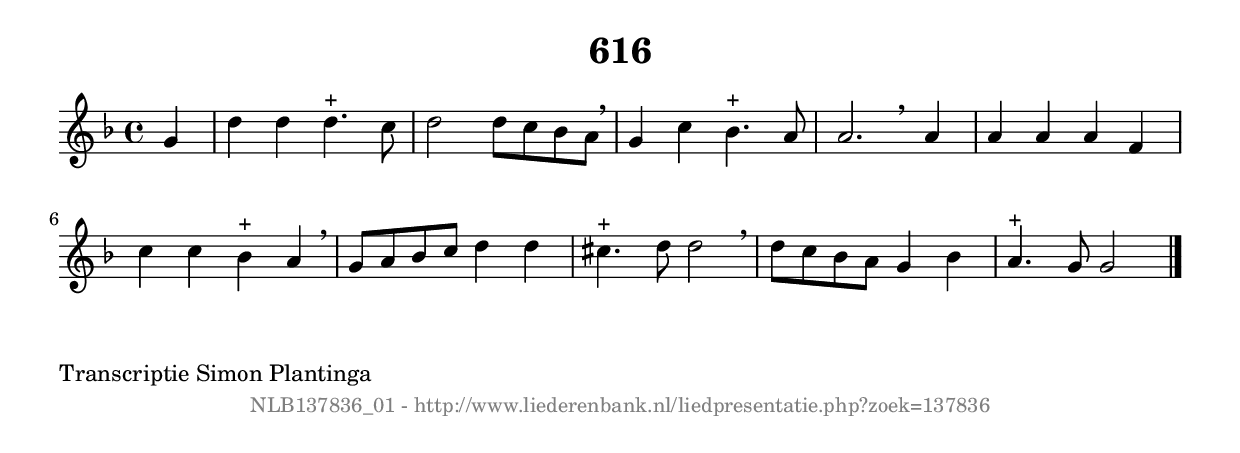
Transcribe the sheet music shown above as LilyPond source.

%
% produced by wce2krn 1.64 (7 June 2014)
%
\version"2.16"
#(append! paper-alist '(("long" . (cons (* 210 mm) (* 2000 mm)))))
#(set-default-paper-size "long")
sb = {\breathe}
mBreak = {\breathe }
bBreak = {\breathe }
x = {\once\override NoteHead #'style = #'cross }
gl=\glissando
itime={\override Staff.TimeSignature #'stencil = ##f }
ficta = {\once\set suggestAccidentals = ##t}
fine = {\once\override Score.RehearsalMark #'self-alignment-X = #1 \mark \markup {\italic{Fine}}}
dc = {\once\override Score.RehearsalMark #'self-alignment-X = #1 \mark \markup {\italic{D.C.}}}
dcf = {\once\override Score.RehearsalMark #'self-alignment-X = #1 \mark \markup {\italic{D.C. al Fine}}}
dcc = {\once\override Score.RehearsalMark #'self-alignment-X = #1 \mark \markup {\italic{D.C. al Coda}}}
ds = {\once\override Score.RehearsalMark #'self-alignment-X = #1 \mark \markup {\italic{D.S.}}}
dsf = {\once\override Score.RehearsalMark #'self-alignment-X = #1 \mark \markup {\italic{D.S. al Fine}}}
dsc = {\once\override Score.RehearsalMark #'self-alignment-X = #1 \mark \markup {\italic{D.S. al Coda}}}
pv = {\set Score.repeatCommands = #'((volta "1"))}
sv = {\set Score.repeatCommands = #'((volta "2"))}
tv = {\set Score.repeatCommands = #'((volta "3"))}
qv = {\set Score.repeatCommands = #'((volta "4"))}
xv = {\set Score.repeatCommands = #'((volta #f))}
\header{ tagline = ""
title = "616"
}
\score {{
\key g \dorian
\relative g'
{
\set melismaBusyProperties = #'()
\partial 32*8
\time 4/4
\tempo 4=120
\override Score.MetronomeMark #'transparent = ##t
\override Score.RehearsalMark #'break-visibility = #(vector #t #t #f)
g4 | d'4 d4 d4.^"+" c8 | d2 d8 c8 bes8 a8 \sb | g4 c4 bes4.^"+" a8 | a2. \bar ":|:" \bBreak
a4 | a4 a4 a4 f4 | c'4 c4 bes4^"+" a4 \sb | g8 a8 bes8 c8 d4 d4 | cis4.^"+" d8 d2 \sb | d8 c8 bes8 a8 g4 bes4 | a4.^"+" g8 g2 \bar "|."
 }}
 \midi { }
 \layout {
            indent = 0.0\cm
}
}
\markup { \wordwrap-string #" 
Transcriptie Simon Plantinga
"}
\markup { \vspace #0 } \markup { \with-color #grey \fill-line { \center-column { \smaller "NLB137836_01 - http://www.liederenbank.nl/liedpresentatie.php?zoek=137836" } } }
